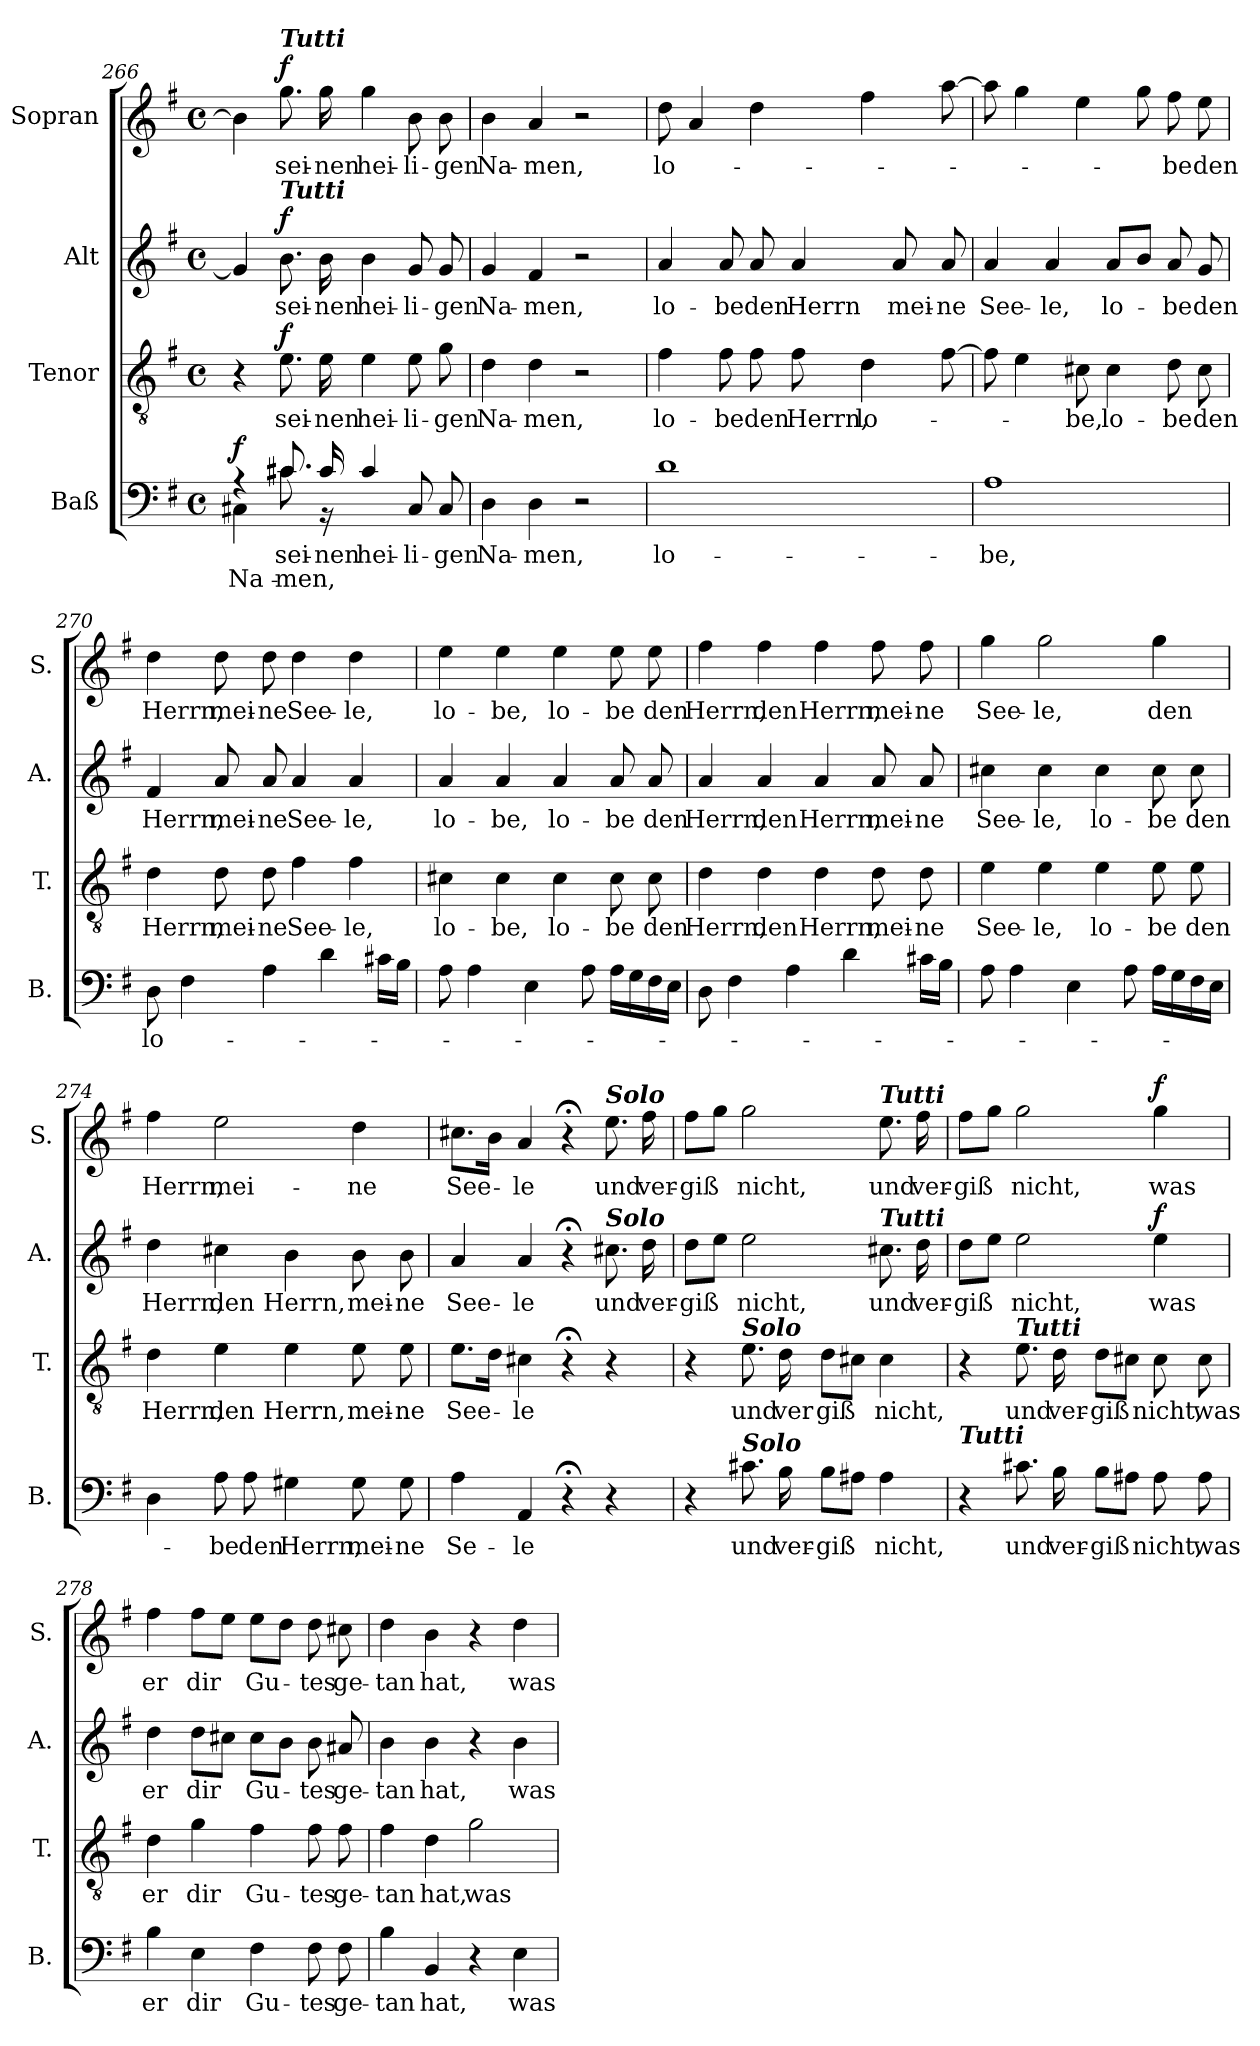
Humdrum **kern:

**kern	**text	**text	**dynam	**kern	**text	**dynam	**kern	**text	**dynam	**kern	**text	**dynam
*part4	*part4	*part4	*part4	*part3	*part3	*part3	*part2	*part2	*part2	*part1	*part1	*part1
*staff4	*staff4	*staff4	*staff4	*staff3	*staff3	*staff3	*staff2	*staff2	*staff2	*staff1	*staff1	*staff1
*I"Baß	*	*	*	*I"Tenor	*	*	*I"Alt	*	*	*I"Sopran	*	*
*I'B.	*	*	*	*I'T.	*	*	*I'A.	*	*	*I'S.	*	*
*clefF4	*	*	*	*clefGv2	*	*	*clefG2	*	*	*clefG2	*	*
*k[f#]	*	*	*	*k[f#]	*	*	*k[f#]	*	*	*k[f#]	*	*
*G:	*	*	*	*G:	*	*	*G:	*	*	*G:	*	*
*M4/4	*	*	*	*M4/4	*	*	*M4/4	*	*	*M4/4	*	*
*met(c)	*	*	*	*met(c)	*	*	*met(c)	*	*	*met(c)	*	*
=266	=266	=266	=266	=266	=266	=266	=266	=266	=266	=266	=266	=266
!LO:TX:a:Bi:t=Tutti	!	!	!	!	!	!	!	!	!	!	!	!
!	!	!LO:LY:b	!LO:DY:a	!	!	!	!	!	!	!	!	!
*^	*	*	*	*	*	*	*	*	*	*	*	*
4rA	4C#X\	.	Na-	f	4r	.	.	4g/]	.	.	4b\]	.	.
!	!	!	!	!	!	!	!	!	!	!	!LO:TX:a:Bi:t=Tutti	!	!
!	!	!	!	!	!	!	!	!LO:TX:a:Bi:t=Tutti	!	!	!	!	!
!	!	!LO:LY:b	!LO:LY:b	!	!	!LO:LY:b	!LO:DY:a	!	!LO:LY:b	!LO:DY:a	!	!LO:LY:b	!LO:DY:a
8.c#X/	8.c#\	sei-	-men,	.	8.e\	sei-	f	8.b\	sei-	f	8.gg\	sei-	f
!	!	!LO:LY:b	!	!	!	!LO:LY:b	!	!	!LO:LY:b	!	!	!LO:LY:b	!
16c#/	16r	-nen	.	.	16e\	-nen	.	16b\	-nen	.	16gg\	-nen	.
!	!	!LO:LY:b	!	!	!	!LO:LY:b	!	!	!LO:LY:b	!	!	!LO:LY:b	!
4c#/	2ryy	hei-	.	.	4e\	hei-	.	4b\	hei-	.	4gg\	hei-	.
!	!	!LO:LY:b	!	!	!	!LO:LY:b	!	!	!LO:LY:b	!	!	!LO:LY:b	!
8C#/	.	-li-	.	.	8e\	-li-	.	8g/	-li-	.	8b\	-li-	.
!	!	!LO:LY:b	!	!	!	!LO:LY:b	!	!	!LO:LY:b	!	!	!LO:LY:b	!
8C#/	.	-gen	.	.	8g\	-gen	.	8g/	-gen	.	8b\	-gen	.
*v	*v	*	*	*	*	*	*	*	*	*	*	*	*
!!LO:LB:g=z
=267	=267	=267	=267	=267	=267	=267	=267	=267	=267	=267	=267	=267
!	!LO:LY:b	!	!	!	!LO:LY:b	!	!	!LO:LY:b	!	!	!LO:LY:b	!
4D\	Na-	.	.	4d\	Na-	.	4g/	Na-	.	4b\	Na-	.
!	!LO:LY:b	!	!	!	!LO:LY:b	!	!	!LO:LY:b	!	!	!LO:LY:b	!
4D\	-men,	.	.	4d\	-men,	.	4f#/	-men,	.	4a/	-men,	.
2r	.	.	.	2r	.	.	2r	.	.	2r	.	.
=268	=268	=268	=268	=268	=268	=268	=268	=268	=268	=268	=268	=268
!	!LO:LY:b	!	!	!	!LO:LY:b	!	!	!LO:LY:b	!	!	!LO:LY:b	!
1d	lo-	.	.	4f#\	lo-	.	4a/	lo-	.	8dd\	lo-	.
.	.	.	.	.	.	.	.	.	.	4a/	.	.
!	!	!	!	!	!LO:LY:b	!	!	!LO:LY:b	!	!	!	!
.	.	.	.	8f#\	-be	.	8a/	-be	.	.	.	.
!	!	!	!	!	!LO:LY:b	!	!	!LO:LY:b	!	!	!	!
.	.	.	.	8f#\	den	.	8a/	den	.	4dd\	.	.
!	!	!	!	!	!LO:LY:b	!	!	!LO:LY:b	!	!	!	!
.	.	.	.	8f#\	Herrn,	.	4a/	Herrn	.	.	.	.
!	!	!	!	!	!LO:LY:b	!	!	!	!	!	!	!
.	.	.	.	4d\	lo-	.	.	.	.	4ff#\	.	.
!	!	!	!	!	!	!	!	!LO:LY:b	!	!	!	!
.	.	.	.	.	.	.	8a/	mei-	.	.	.	.
!	!	!	!	!	!	!	!	!LO:LY:b	!	!	!	!
.	.	.	.	[8f#\	.	.	8a/	-ne	.	[8aa\	.	.
=269	=269	=269	=269	=269	=269	=269	=269	=269	=269	=269	=269	=269
!	!LO:LY:b	!	!	!	!	!	!	!LO:LY:b	!	!	!	!
1A	-be,	.	.	8f#\]	.	.	4a/	See-	.	8aa\]	.	.
.	.	.	.	4e\	.	.	.	.	.	4gg\	.	.
!	!	!	!	!	!	!	!	!LO:LY:b	!	!	!	!
.	.	.	.	.	.	.	4a/	-le,	.	.	.	.
!	!	!	!	!	!LO:LY:b	!	!	!	!	!	!	!
.	.	.	.	8c#X\	-be,	.	.	.	.	4ee\	.	.
!	!	!	!	!	!LO:LY:b	!	!	!LO:LY:b	!	!	!	!
.	.	.	.	4c#\	lo-	.	8a/L	lo-	.	.	.	.
.	.	.	.	.	.	.	8b/J	.	.	8gg\	.	.
!	!	!	!	!	!LO:LY:b	!	!	!LO:LY:b	!	!	!LO:LY:b	!
.	.	.	.	8d\	-be	.	8a/	-be	.	8ff#\	-be	.
!	!	!	!	!	!LO:LY:b	!	!	!LO:LY:b	!	!	!LO:LY:b	!
.	.	.	.	8c#\	den	.	8g/	den	.	8ee\	den	.
=270	=270	=270	=270	=270	=270	=270	=270	=270	=270	=270	=270	=270
!	!LO:LY:b	!	!	!	!LO:LY:b	!	!	!LO:LY:b	!	!	!LO:LY:b	!
8D\	lo-	.	.	4d\	Herrn,	.	4f#/	Herrn,	.	4dd\	Herrn,	.
4F#\	.	.	.	.	.	.	.	.	.	.	.	.
!	!	!	!	!	!LO:LY:b	!	!	!LO:LY:b	!	!	!LO:LY:b	!
.	.	.	.	8d\	mei-	.	8a/	mei-	.	8dd\	mei-	.
!	!	!	!	!	!LO:LY:b	!	!	!LO:LY:b	!	!	!LO:LY:b	!
4A\	.	.	.	8d\	-ne	.	8a/	-ne	.	8dd\	-ne	.
!	!	!	!	!	!LO:LY:b	!	!	!LO:LY:b	!	!	!LO:LY:b	!
.	.	.	.	4f#\	See-	.	4a/	See-	.	4dd\	See-	.
4d\	.	.	.	.	.	.	.	.	.	.	.	.
!	!	!	!	!	!LO:LY:b	!	!	!LO:LY:b	!	!	!LO:LY:b	!
.	.	.	.	4f#\	-le,	.	4a/	-le,	.	4dd\	-le,	.
16c#X\LL	.	.	.	.	.	.	.	.	.	.	.	.
16B\JJ	.	.	.	.	.	.	.	.	.	.	.	.
!!LO:PB:g=z
=271	=271	=271	=271	=271	=271	=271	=271	=271	=271	=271	=271	=271
!	!	!	!	!	!LO:LY:b	!	!	!LO:LY:b	!	!	!LO:LY:b	!
8A\	.	.	.	4c#X\	lo-	.	4a/	lo-	.	4ee\	lo-	.
4A\	.	.	.	.	.	.	.	.	.	.	.	.
!	!	!	!	!	!LO:LY:b	!	!	!LO:LY:b	!	!	!LO:LY:b	!
.	.	.	.	4c#\	-be,	.	4a/	-be,	.	4ee\	-be,	.
4E\	.	.	.	.	.	.	.	.	.	.	.	.
!	!	!	!	!	!LO:LY:b	!	!	!LO:LY:b	!	!	!LO:LY:b	!
.	.	.	.	4c#\	lo-	.	4a/	lo-	.	4ee\	lo-	.
8A\	.	.	.	.	.	.	.	.	.	.	.	.
!	!	!	!	!	!LO:LY:b	!	!	!LO:LY:b	!	!	!LO:LY:b	!
16A\LL	.	.	.	8c#\	-be	.	8a/	-be	.	8ee\	-be	.
16G\	.	.	.	.	.	.	.	.	.	.	.	.
!	!	!	!	!	!LO:LY:b	!	!	!LO:LY:b	!	!	!LO:LY:b	!
16F#\	.	.	.	8c#\	den	.	8a/	den	.	8ee\	den	.
16E\JJ	.	.	.	.	.	.	.	.	.	.	.	.
=272	=272	=272	=272	=272	=272	=272	=272	=272	=272	=272	=272	=272
!	!	!	!	!	!LO:LY:b	!	!	!LO:LY:b	!	!	!LO:LY:b	!
8D\	.	.	.	4d\	Herrn,	.	4a/	Herrn,	.	4ff#\	Herrn,	.
4F#\	.	.	.	.	.	.	.	.	.	.	.	.
!	!	!	!	!	!LO:LY:b	!	!	!LO:LY:b	!	!	!LO:LY:b	!
.	.	.	.	4d\	den	.	4a/	den	.	4ff#\	den	.
4A\	.	.	.	.	.	.	.	.	.	.	.	.
!	!	!	!	!	!LO:LY:b	!	!	!LO:LY:b	!	!	!LO:LY:b	!
.	.	.	.	4d\	Herrn,	.	4a/	Herrn,	.	4ff#\	Herrn,	.
4d\	.	.	.	.	.	.	.	.	.	.	.	.
!	!	!	!	!	!LO:LY:b	!	!	!LO:LY:b	!	!	!LO:LY:b	!
.	.	.	.	8d\	mei-	.	8a/	mei-	.	8ff#\	mei-	.
!	!	!	!	!	!LO:LY:b	!	!	!LO:LY:b	!	!	!LO:LY:b	!
16c#X\LL	.	.	.	8d\	-ne	.	8a/	-ne	.	8ff#\	-ne	.
16B\JJ	.	.	.	.	.	.	.	.	.	.	.	.
=273	=273	=273	=273	=273	=273	=273	=273	=273	=273	=273	=273	=273
!	!	!	!	!	!LO:LY:b	!	!	!LO:LY:b	!	!	!LO:LY:b	!
8A\	.	.	.	4e\	See-	.	4cc#X\	See-	.	4gg\	See-	.
4A\	.	.	.	.	.	.	.	.	.	.	.	.
!	!	!	!	!	!LO:LY:b	!	!	!LO:LY:b	!	!	!LO:LY:b	!
.	.	.	.	4e\	-le,	.	4cc#\	-le,	.	2gg\	-le,	.
4E\	.	.	.	.	.	.	.	.	.	.	.	.
!	!	!	!	!	!LO:LY:b	!	!	!LO:LY:b	!	!	!	!
.	.	.	.	4e\	lo-	.	4cc#\	lo-	.	.	.	.
8A\	.	.	.	.	.	.	.	.	.	.	.	.
!	!	!	!	!	!LO:LY:b	!	!	!LO:LY:b	!	!	!LO:LY:b	!
16A\LL	.	.	.	8e\	-be	.	8cc#\	-be	.	4gg\	den	.
16G\	.	.	.	.	.	.	.	.	.	.	.	.
!	!	!	!	!	!LO:LY:b	!	!	!LO:LY:b	!	!	!	!
16F#\	.	.	.	8e\	den	.	8cc#\	den	.	.	.	.
16E\JJ	.	.	.	.	.	.	.	.	.	.	.	.
=274	=274	=274	=274	=274	=274	=274	=274	=274	=274	=274	=274	=274
!	!	!	!	!	!LO:LY:b	!	!	!LO:LY:b	!	!	!LO:LY:b	!
4D\	.	.	.	4d\	Herrn,	.	4dd\	Herrn,	.	4ff#\	Herrn,	.
!	!LO:LY:b	!	!	!	!LO:LY:b	!	!	!LO:LY:b	!	!	!LO:LY:b	!
8A\	-be	.	.	4e\	den	.	4cc#X\	den	.	2ee\	mei-	.
!	!LO:LY:b	!	!	!	!	!	!	!	!	!	!	!
8A\	den	.	.	.	.	.	.	.	.	.	.	.
!	!LO:LY:b	!	!	!	!LO:LY:b	!	!	!LO:LY:b	!	!	!	!
4G#X\	Herrn,	.	.	4e\	Herrn,	.	4b\	Herrn,	.	.	.	.
!	!LO:LY:b	!	!	!	!LO:LY:b	!	!	!LO:LY:b	!	!	!LO:LY:b	!
8G#\	mei-	.	.	8e\	mei-	.	8b\	mei-	.	4dd\	-ne	.
!	!LO:LY:b	!	!	!	!LO:LY:b	!	!	!LO:LY:b	!	!	!	!
8G#\	-ne	.	.	8e\	-ne	.	8b\	-ne	.	.	.	.
!!LO:LB:g=z
=275	=275	=275	=275	=275	=275	=275	=275	=275	=275	=275	=275	=275
!	!LO:LY:b	!	!	!	!LO:LY:b	!	!	!LO:LY:b	!	!	!LO:LY:b	!
4A\	Se-	.	.	8.e\L	See-	.	4a/	See-	.	8.cc#X\L	See-	.
.	.	.	.	16d\Jk	.	.	.	.	.	16b\Jk	.	.
!	!LO:LY:b	!	!	!	!LO:LY:b	!	!	!LO:LY:b	!	!	!LO:LY:b	!
4AA/	-le	.	.	4c#X\	-le	.	4a/	-le	.	4a/	-le	.
4r;<	.	.	.	4r;<	.	.	4r;<	.	.	4r;<	.	.
!	!	!	!	!	!	!	!	!	!	!LO:TX:a:Bi:t=Solo	!	!
!	!	!	!	!	!	!	!LO:TX:a:Bi:t=Solo	!	!	!	!	!
!	!	!	!	!	!	!	!	!LO:LY:b	!	!	!LO:LY:b	!
4r	.	.	.	4r	.	.	8.cc#X\	und	.	8.ee\	und	.
!	!	!	!	!	!	!	!	!LO:LY:b	!	!	!LO:LY:b	!
.	.	.	.	.	.	.	16dd\	ver-	.	16ff#\	ver-	.
=276	=276	=276	=276	=276	=276	=276	=276	=276	=276	=276	=276	=276
!	!	!	!	!	!	!	!	!LO:LY:b	!	!	!LO:LY:b	!
4r	.	.	.	4r	.	.	8dd\L	-giß	.	8ff#\L	-giß	.
.	.	.	.	.	.	.	8ee\J	.	.	8gg\J	.	.
!	!	!	!	!LO:TX:a:Bi:t=Solo	!	!	!	!	!	!	!	!
!LO:TX:a:Bi:t=Solo	!	!	!	!	!	!	!	!	!	!	!	!
!	!LO:LY:b	!	!	!	!LO:LY:b	!	!	!LO:LY:b	!	!	!LO:LY:b	!
8.c#X\	und	.	.	8.e\	und	.	2ee\	nicht,	.	2gg\	nicht,	.
!	!LO:LY:b	!	!	!	!LO:LY:b	!	!	!	!	!	!	!
16B\	ver-	.	.	16d\	ver	.	.	.	.	.	.	.
!	!LO:LY:b	!	!	!	!LO:LY:b	!	!	!	!	!	!	!
8B\L	-giß	.	.	8d\L	giß	.	.	.	.	.	.	.
8A#X\J	.	.	.	8c#X\J	.	.	.	.	.	.	.	.
!	!	!	!	!	!	!	!	!	!	!LO:TX:a:Bi:t=Tutti	!	!
!	!	!	!	!	!	!	!LO:TX:a:Bi:t=Tutti	!	!	!	!	!
!	!LO:LY:b	!	!	!	!LO:LY:b	!	!	!LO:LY:b	!	!	!LO:LY:b	!
4A#\	nicht,	.	.	4c#\	nicht,	.	8.cc#X\	und	.	8.ee\	und	.
!	!	!	!	!	!	!	!	!LO:LY:b	!	!	!LO:LY:b	!
.	.	.	.	.	.	.	16dd\	ver-	.	16ff#\	ver-	.
=277	=277	=277	=277	=277	=277	=277	=277	=277	=277	=277	=277	=277
!LO:TX:a:Bi:t=Tutti	!	!	!	!	!	!	!	!	!	!	!	!
!	!	!	!	!	!	!	!	!LO:LY:b	!	!	!LO:LY:b	!
4r	.	.	.	4r	.	.	8dd\L	-giß	.	8ff#\L	-giß	.
.	.	.	.	.	.	.	8ee\J	.	.	8gg\J	.	.
!	!	!	!	!LO:TX:a:Bi:t=Tutti	!	!	!	!	!	!	!	!
!	!LO:LY:b	!	!	!	!LO:LY:b	!	!	!LO:LY:b	!	!	!LO:LY:b	!
8.c#X\	und	.	.	8.e\	und	.	2ee\	nicht,	.	2gg\	nicht,	.
!	!LO:LY:b	!	!	!	!LO:LY:b	!	!	!	!	!	!	!
16B\	ver-	.	.	16d\	ver-	.	.	.	.	.	.	.
!	!LO:LY:b	!	!	!	!LO:LY:b	!	!	!	!	!	!	!
8B\L	-giß	.	.	8d\L	-giß	.	.	.	.	.	.	.
8A#X\J	.	.	.	8c#X\J	.	.	.	.	.	.	.	.
!	!LO:LY:b	!	!	!	!LO:LY:b	!	!	!LO:LY:b	!LO:DY:a	!	!LO:LY:b	!LO:DY:a
8A#\	nicht,	.	.	8c#\	nicht,	.	4ee\	was	f	4gg\	was	f
!	!LO:LY:b	!	!	!	!LO:LY:b	!	!	!	!	!	!	!
8A#\	was	.	.	8c#\	was	.	.	.	.	.	.	.
=278	=278	=278	=278	=278	=278	=278	=278	=278	=278	=278	=278	=278
!	!LO:LY:b	!	!	!	!LO:LY:b	!	!	!LO:LY:b	!	!	!LO:LY:b	!
4B\	er	.	.	4d\	er	.	4dd\	er	.	4ff#\	er	.
!	!LO:LY:b	!	!	!	!LO:LY:b	!	!	!LO:LY:b	!	!	!LO:LY:b	!
4E\	dir	.	.	4g\	dir	.	8dd\L	dir	.	8ff#\L	dir	.
.	.	.	.	.	.	.	8cc#X\J	.	.	8ee\J	.	.
!	!LO:LY:b	!	!	!	!LO:LY:b	!	!	!LO:LY:b	!	!	!LO:LY:b	!
4F#\	Gu-	.	.	4f#\	Gu-	.	8cc#\L	Gu-	.	8ee\L	Gu-	.
.	.	.	.	.	.	.	8b\J	.	.	8dd\J	.	.
!	!LO:LY:b	!	!	!	!LO:LY:b	!	!	!LO:LY:b	!	!	!LO:LY:b	!
8F#\	-tes	.	.	8f#\	-tes	.	8b\	-tes	.	8dd\	-tes	.
!	!LO:LY:b	!	!	!	!LO:LY:b	!	!	!LO:LY:b	!	!	!LO:LY:b	!
8F#\	ge-	.	.	8f#\	ge-	.	8a#X/	ge-	.	8cc#X\	ge-	.
!!LO:LB:g=z
=279	=279	=279	=279	=279	=279	=279	=279	=279	=279	=279	=279	=279
!	!LO:LY:b	!	!	!	!LO:LY:b	!	!	!LO:LY:b	!	!	!LO:LY:b	!
4B\	-tan	.	.	4f#\	-tan	.	4b\	-tan	.	4dd\	-tan	.
!	!LO:LY:b	!	!	!	!LO:LY:b	!	!	!LO:LY:b	!	!	!LO:LY:b	!
4BB/	hat,	.	.	4d\	hat,	.	4b\	hat,	.	4b\	hat,	.
!	!	!	!	!	!LO:LY:b	!	!	!	!	!	!	!
4r	.	.	.	2g\	was	.	4r	.	.	4r	.	.
!	!LO:LY:b	!	!	!	!	!	!	!LO:LY:b	!	!	!LO:LY:b	!
4E\	was	.	.	.	.	.	4b\	was	.	4dd\	was	.
=	=	=	=	=	=	=	=	=	=	=	=	=
*-	*-	*-	*-	*-	*-	*-	*-	*-	*-	*-	*-	*-
